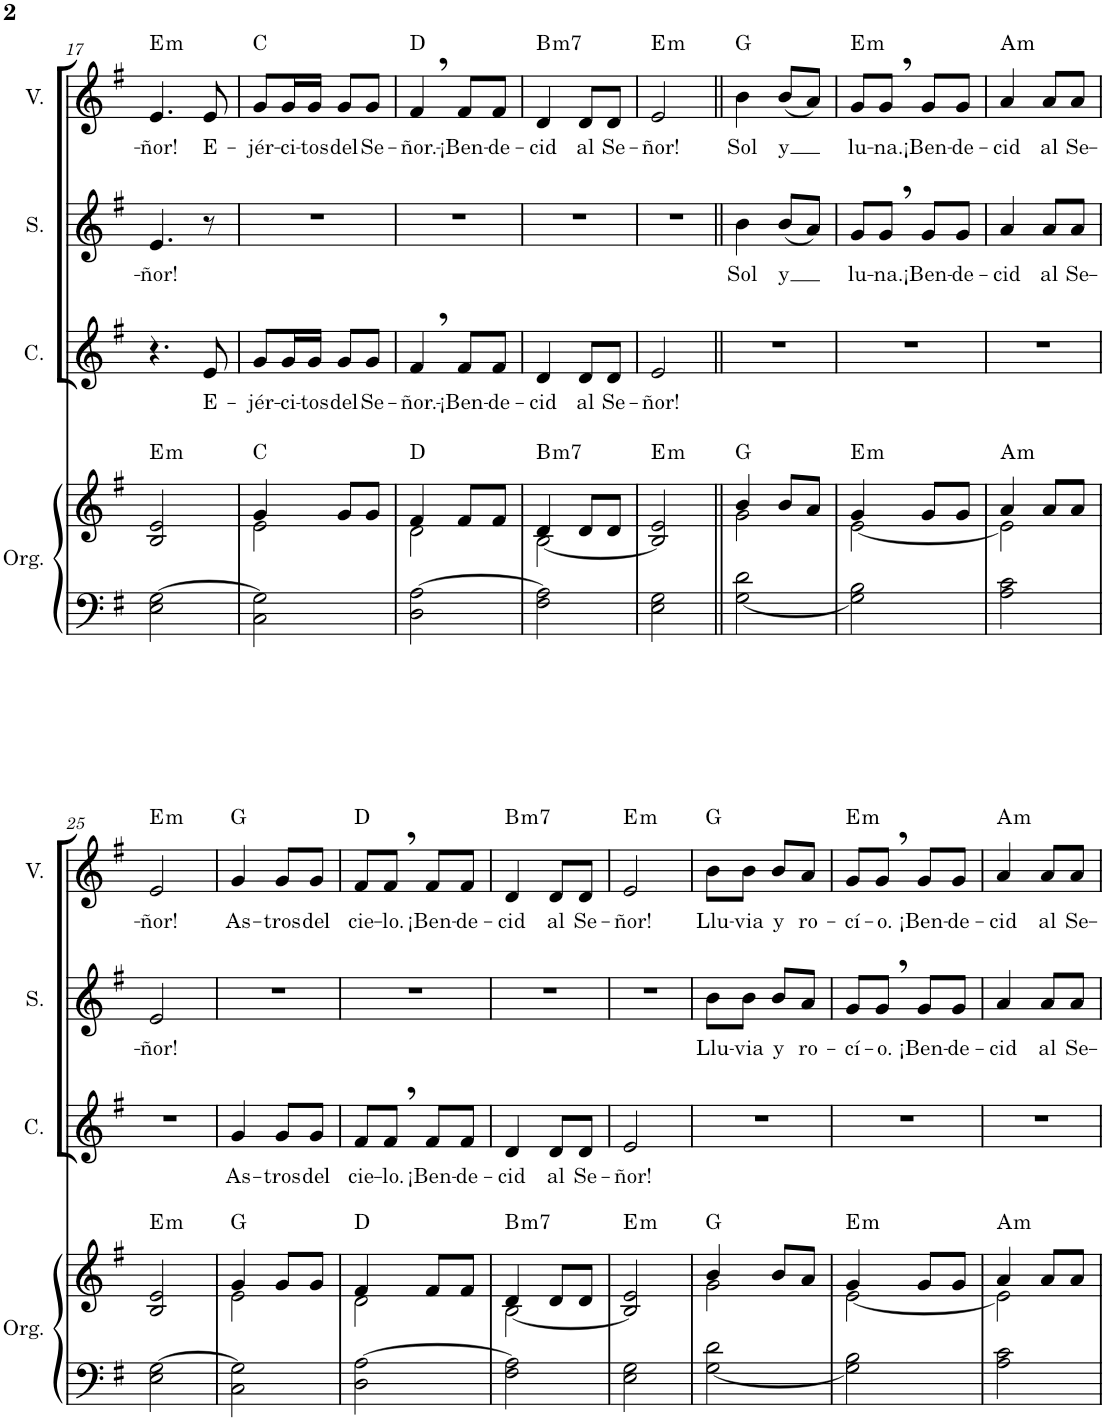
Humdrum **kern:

**kern	**kern	**harte	**kern	**text	**kern	**text	**kern	**text	**harte
*part4	*part4	*part4	*part3	*part3	*part2	*part2	*part1	*part1	*part1
*staff5	*staff4	*	*staff3	*staff3	*staff2	*staff2	*staff1	*staff1	*
*I"Órgano	*	*	*I"Contralto	*	*I"Soprano	*	*I"Mujeres	*	*
*	*	*	*I'C.	*	*I'S.	*	*	*	*
!!LO:PB:g=z
*clefF4	*clefG2	*	*clefG2	*	*clefG2	*	*clefG2	*	*
*k[f#]	*k[f#]	*	*k[f#]	*	*k[f#]	*	*k[f#]	*	*
*M2/4	*M2/4	*	*M2/4	*	*M2/4	*	*M2/4	*	*
=17	=17	=17	=17	=17	=17	=17	=17	=17	=17
!	!	!LO:H:kt=m	!	!	!	!LO:LY:b	!	!LO:LY:b	!LO:H:kt=m
2E\ [2G\	2B/ 2e/	E:min	4.r	.	4.e/	-ñor!	4.e/	-ñor!	E:min
!	!	!	!	!LO:LY:b	!	!	!	!LO:LY:b	!
.	.	.	8e/	E-	8r	.	8e/	E-	.
=18	=18	=18	=18	=18	=18	=18	=18	=18	=18
*	*^	*	*	*	*	*	*	*	*
!	!	!	!	!	!LO:LY:b	!	!	!	!LO:LY:b	!
2C\ 2G\]	4g/	2e\	C:maj	8g/L	-jér-	2r	.	8g/L	-jér-	C:maj
!	!	!	!	!	!LO:LY:b	!	!	!	!LO:LY:b	!
.	.	.	.	16g/L	-ci-	.	.	16g/L	-ci-	.
!	!	!	!	!	!LO:LY:b	!	!	!	!LO:LY:b	!
.	.	.	.	16g/JJ	-tos	.	.	16g/JJ	-tos	.
!	!	!	!	!	!LO:LY:b	!	!	!	!LO:LY:b	!
.	8g/L	.	.	8g/L	del	.	.	8g/L	del	.
!	!	!	!	!	!LO:LY:b	!	!	!	!LO:LY:b	!
.	8g/J	.	.	8g/J	Se-	.	.	8g/J	Se-	.
=19	=19	=19	=19	=19	=19	=19	=19	=19	=19	=19
!	!	!	!	!	!LO:LY:b	!	!	!	!LO:LY:b	!
2D\ [2A\	4f#/	2d\	D:maj	4f#,/	-ñor.-	2r	.	4f#,/	-ñor.-	D:maj
!	!	!	!	!	!LO:LY:b	!	!	!	!LO:LY:b	!
.	8f#/L	.	.	8f#/L	¡Ben-	.	.	8f#/L	¡Ben-	.
!	!	!	!	!	!LO:LY:b	!	!	!	!LO:LY:b	!
.	8f#/J	.	.	8f#/J	-de-	.	.	8f#/J	-de-	.
=20	=20	=20	=20	=20	=20	=20	=20	=20	=20	=20
!	!	!	!LO:H:kt=m7	!	!LO:LY:b	!	!	!	!LO:LY:b	!LO:H:kt=m7
2F#\ 2A\]	4d/	[2B\	B:min7	4d/	-cid	2r	.	4d/	-cid	B:min7
!	!	!	!	!	!LO:LY:b	!	!	!	!LO:LY:b	!
.	8d/L	.	.	8d/L	al	.	.	8d/L	al	.
!	!	!	!	!	!LO:LY:b	!	!	!	!LO:LY:b	!
.	8d/J	.	.	8d/J	Se-	.	.	8d/J	Se-	.
*	*v	*v	*	*	*	*	*	*	*	*
=21	=21	=21	=21	=21	=21	=21	=21	=21	=21
!	!	!LO:H:kt=m	!	!LO:LY:b	!	!	!	!LO:LY:b	!LO:H:kt=m
2E\ 2G\	2B/] 2e/	E:min	2e/	-ñor!	2r	.	2e/	-ñor!	E:min
=22||	=22||	=22||	=22||	=22||	=22||	=22||	=22||	=22||	=22||
*	*^	*	*	*	*	*	*	*	*
!	!	!	!	!	!	!	!LO:LY:b	!	!LO:LY:b	!
[2G\ 2d\	4b/	2g\	G:maj	2r	.	4b\	Sol	4b\	Sol	G:maj
!	!	!	!	!	!	!	!LO:LY:b	!	!LO:LY:b	!
.	8b/L	.	.	.	.	(8b/L	y	(8b/L	y	.
.	8a/J	.	.	.	.	8a/J)	.	8a/J)	.	.
=23	=23	=23	=23	=23	=23	=23	=23	=23	=23	=23
!	!	!	!LO:H:kt=m	!	!	!	!LO:LY:b	!	!LO:LY:b	!LO:H:kt=m
2G\] 2B\	4g/	[2e\	E:min	2r	.	8g/L	lu-	8g/L	lu-	E:min
!	!	!	!	!	!	!	!LO:LY:b	!	!LO:LY:b	!
.	.	.	.	.	.	8g,/J	-na.	8g,/J	-na.	.
!	!	!	!	!	!	!	!LO:LY:b	!	!LO:LY:b	!
.	8g/L	.	.	.	.	8g/L	¡Ben-	8g/L	¡Ben-	.
!	!	!	!	!	!	!	!LO:LY:b	!	!LO:LY:b	!
.	8g/J	.	.	.	.	8g/J	-de-	8g/J	-de-	.
=24	=24	=24	=24	=24	=24	=24	=24	=24	=24	=24
!	!	!	!LO:H:kt=m	!	!	!	!LO:LY:b	!	!LO:LY:b	!LO:H:kt=m
2A\ 2c\	4a/	2e\]	A:min	2r	.	4a/	-cid	4a/	-cid	A:min
!	!	!	!	!	!	!	!LO:LY:b	!	!LO:LY:b	!
.	8a/L	.	.	.	.	8a/L	al	8a/L	al	.
!	!	!	!	!	!	!	!LO:LY:b	!	!LO:LY:b	!
.	8a/J	.	.	.	.	8a/J	Se-	8a/J	Se-	.
*	*v	*v	*	*	*	*	*	*	*	*
!!LO:LB:g=z
=25	=25	=25	=25	=25	=25	=25	=25	=25	=25
!	!	!LO:H:kt=m	!	!	!	!LO:LY:b	!	!LO:LY:b	!LO:H:kt=m
2E\ [2G\	2B/ 2e/	E:min	2r	.	2e/	-ñor!	2e/	-ñor!	E:min
=26	=26	=26	=26	=26	=26	=26	=26	=26	=26
*	*^	*	*	*	*	*	*	*	*
!	!	!	!	!	!LO:LY:b	!	!	!	!LO:LY:b	!
2C\ 2G\]	4g/	2e\	G:maj	4g/	As-	2r	.	4g/	As-	G:maj
!	!	!	!	!	!LO:LY:b	!	!	!	!LO:LY:b	!
.	8g/L	.	.	8g/L	-tros	.	.	8g/L	-tros	.
!	!	!	!	!	!LO:LY:b	!	!	!	!LO:LY:b	!
.	8g/J	.	.	8g/J	del	.	.	8g/J	del	.
=27	=27	=27	=27	=27	=27	=27	=27	=27	=27	=27
!	!	!	!	!	!LO:LY:b	!	!	!	!LO:LY:b	!
2D\ [2A\	4f#/	2d\	D:maj	8f#/L	cie-	2r	.	8f#/L	cie-	D:maj
!	!	!	!	!	!LO:LY:b	!	!	!	!LO:LY:b	!
.	.	.	.	8f#,/J	-lo.	.	.	8f#,/J	-lo.	.
!	!	!	!	!	!LO:LY:b	!	!	!	!LO:LY:b	!
.	8f#/L	.	.	8f#/L	¡Ben-	.	.	8f#/L	¡Ben-	.
!	!	!	!	!	!LO:LY:b	!	!	!	!LO:LY:b	!
.	8f#/J	.	.	8f#/J	-de-	.	.	8f#/J	-de-	.
=28	=28	=28	=28	=28	=28	=28	=28	=28	=28	=28
!	!	!	!LO:H:kt=m7	!	!LO:LY:b	!	!	!	!LO:LY:b	!LO:H:kt=m7
2F#\ 2A\]	4d/	[2B\	B:min7	4d/	-cid	2r	.	4d/	-cid	B:min7
!	!	!	!	!	!LO:LY:b	!	!	!	!LO:LY:b	!
.	8d/L	.	.	8d/L	al	.	.	8d/L	al	.
!	!	!	!	!	!LO:LY:b	!	!	!	!LO:LY:b	!
.	8d/J	.	.	8d/J	Se-	.	.	8d/J	Se-	.
*	*v	*v	*	*	*	*	*	*	*	*
=29	=29	=29	=29	=29	=29	=29	=29	=29	=29
!	!	!LO:H:kt=m	!	!LO:LY:b	!	!	!	!LO:LY:b	!LO:H:kt=m
2E\ 2G\	2B/] 2e/	E:min	2e/	-ñor!	2r	.	2e/	-ñor!	E:min
=30	=30	=30	=30	=30	=30	=30	=30	=30	=30
*	*^	*	*	*	*	*	*	*	*
!	!	!	!	!	!	!	!LO:LY:b	!	!LO:LY:b	!
[2G\ 2d\	4b/	2g\	G:maj	2r	.	8b\L	Llu-	8b\L	Llu-	G:maj
!	!	!	!	!	!	!	!LO:LY:b	!	!LO:LY:b	!
.	.	.	.	.	.	8b\J	-via	8b\J	-via	.
!	!	!	!	!	!	!	!LO:LY:b	!	!LO:LY:b	!
.	8b/L	.	.	.	.	8b/L	y	8b/L	y	.
!	!	!	!	!	!	!	!LO:LY:b	!	!LO:LY:b	!
.	8a/J	.	.	.	.	8a/J	ro-	8a/J	ro-	.
=31	=31	=31	=31	=31	=31	=31	=31	=31	=31	=31
!	!	!	!LO:H:kt=m	!	!	!	!LO:LY:b	!	!LO:LY:b	!LO:H:kt=m
2G\] 2B\	4g/	[2e\	E:min	2r	.	8g/L	-cí-	8g/L	-cí-	E:min
!	!	!	!	!	!	!	!LO:LY:b	!	!LO:LY:b	!
.	.	.	.	.	.	8g,/J	-o.	8g,/J	-o.	.
!	!	!	!	!	!	!	!LO:LY:b	!	!LO:LY:b	!
.	8g/L	.	.	.	.	8g/L	¡Ben-	8g/L	¡Ben-	.
!	!	!	!	!	!	!	!LO:LY:b	!	!LO:LY:b	!
.	8g/J	.	.	.	.	8g/J	-de-	8g/J	-de-	.
=32	=32	=32	=32	=32	=32	=32	=32	=32	=32	=32
!	!	!	!LO:H:kt=m	!	!	!	!LO:LY:b	!	!LO:LY:b	!LO:H:kt=m
2A\ 2c\	4a/	2e\]	A:min	2r	.	4a/	-cid	4a/	-cid	A:min
!	!	!	!	!	!	!	!LO:LY:b	!	!LO:LY:b	!
.	8a/L	.	.	.	.	8a/L	al	8a/L	al	.
!	!	!	!	!	!	!	!LO:LY:b	!	!LO:LY:b	!
.	8a/J	.	.	.	.	8a/J	Se-	8a/J	Se-	.
*	*v	*v	*	*	*	*	*	*	*	*
=	=	=	=	=	=	=	=	=	=
*-	*-	*-	*-	*-	*-	*-	*-	*-	*-
